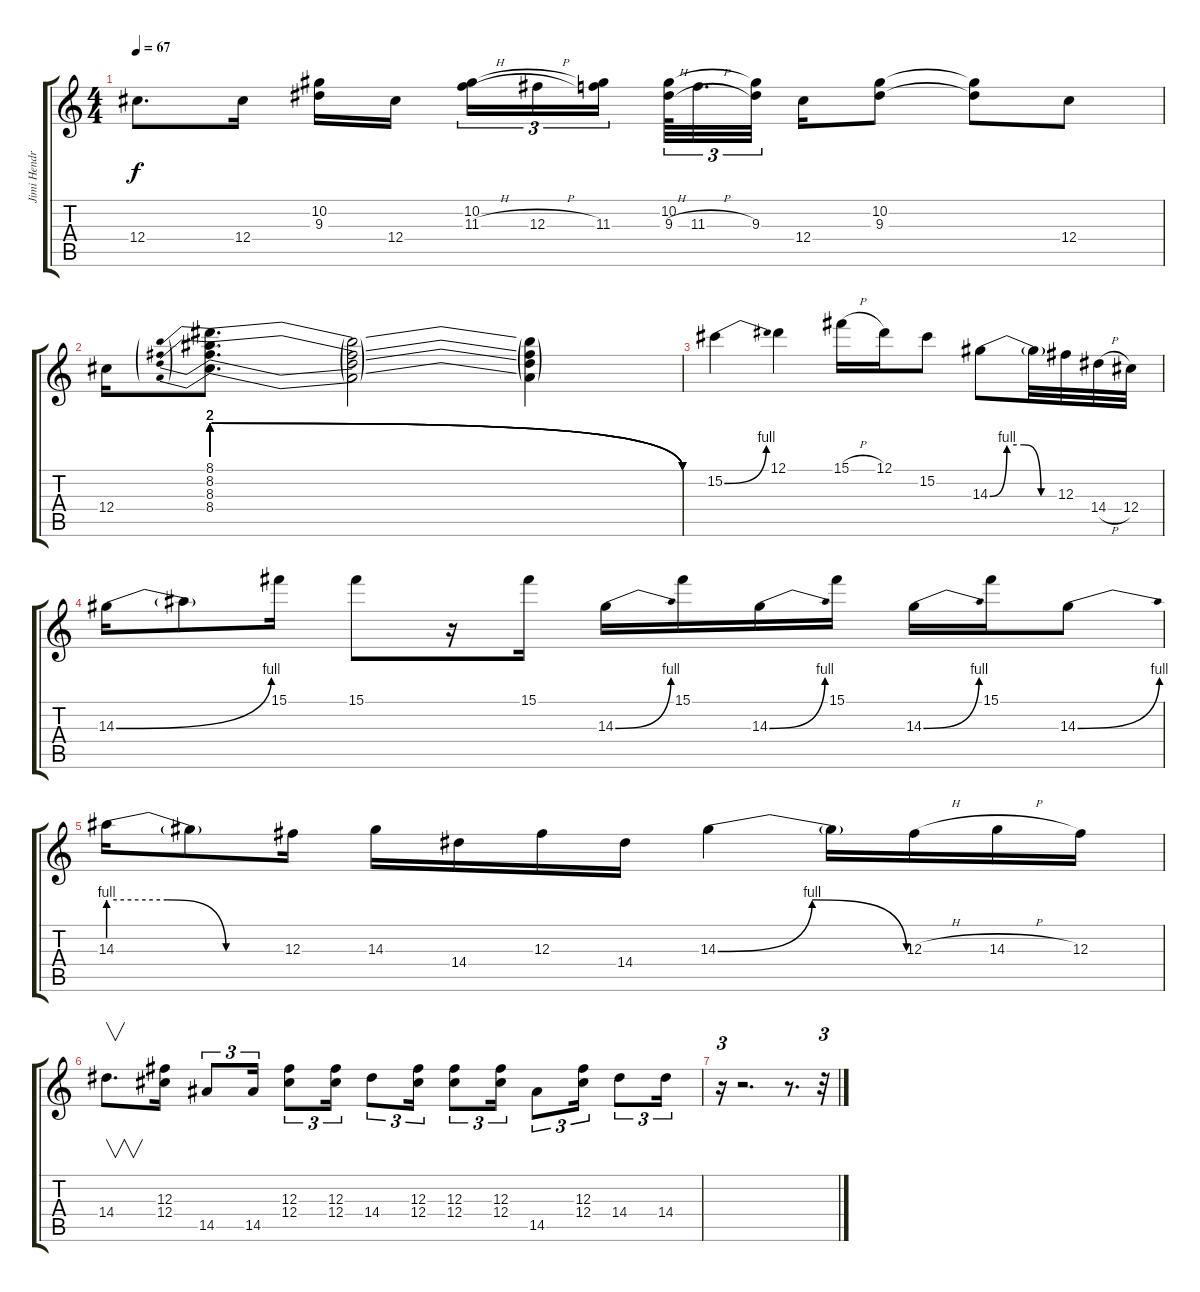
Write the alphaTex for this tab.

\track ("Jimi Hendrix" "Jimi Hendr") {instrument electricguitarjazz}
\staff {score tabs}
\tuning (Eb4 Bb3 Gb3 Db3 Ab2 Eb2) {hide}
\ts (4 4)
\tempo 67
\clef g2
\ks c
12.4.8{d dy f} 12.4.16 (10.2 9.3).16 12.4.16 (10.2 11.3{h}).16{tu (3 2)} 12.3{h}.16{tu (3 2)} (10.2{t} 11.3).16{tu (3 2)} (10.2 9.3{h}).64{tu (3 2)} 11.3{h}.32{d tu (3 2)} (10.2{t} 9.3).32{tu (3 2)} 12.4.16 (10.2 9.3).8 (10.2{t} 9.3{t}).8 12.4.8 |
12.4.16 (8.1{be (prebendrelease 0 8 60 0)} 8.2{be (prebendrelease 0 8 60 0)} 8.3{be (prebendrelease 0 8 60 0)} 8.4{be (prebendrelease 0 8 60 0)}).8{d} (8.1{t} 8.2{t} 8.3{t} 8.4{t}).2 (8.1{t} 8.2{t} 8.3{t} 8.4{t}).4 |
15.2{be (bend 0 0 60 4)}.4 12.1.4 15.1{h}.16 12.1.16 15.2.8 14.3{be (custom 0 0 15 4 30 4 45 0 60 0)}.8 14.3{t}.32 12.3.32 14.4{h}.32 12.4.32 |
14.3{be (bend 0 0 60 4)}.16 14.3{t}.8 15.1.16 15.1.8 r.16 15.1.16 14.3{be (bend 0 0 60 4)}.16 15.1.16 14.3{be (bend 0 0 60 4)}.16 15.1.16 14.3{be (bend 0 0 60 4)}.16 15.1.16 14.3{be (bend 0 0 60 4)}.8 |
14.3{be (custom 0 4 20 4 40 0 60 0)}.16 14.3{t}.8 12.3.16 14.3.16 14.4.16 12.3.16 14.4.16 14.3{be (bendrelease 0 0 15 4 45 4 60 0)}.4 14.3{t}.16 12.3{h}.16 14.3{h}.16 12.3.16 |
14.4.8{v d} (12.3 12.4).16 14.5.8{tu (3 2)} 14.5.16{tu (3 2)} (12.3 12.4).8{tu (3 2)} (12.3 12.4).16{tu (3 2)} 14.4.8{tu (3 2)} (12.3 12.4).16{tu (3 2)} (12.3 12.4).8{tu (3 2)} (12.3 12.4).16{tu (3 2)} 14.5.8{tu (3 2)} (12.3 12.4).16{tu (3 2)} 14.4.8{tu (3 2)} 14.4.16{tu (3 2)} |
r.16{tu (3 2)} r.2{d} r.8{d} r.32{tu (3 2)}
